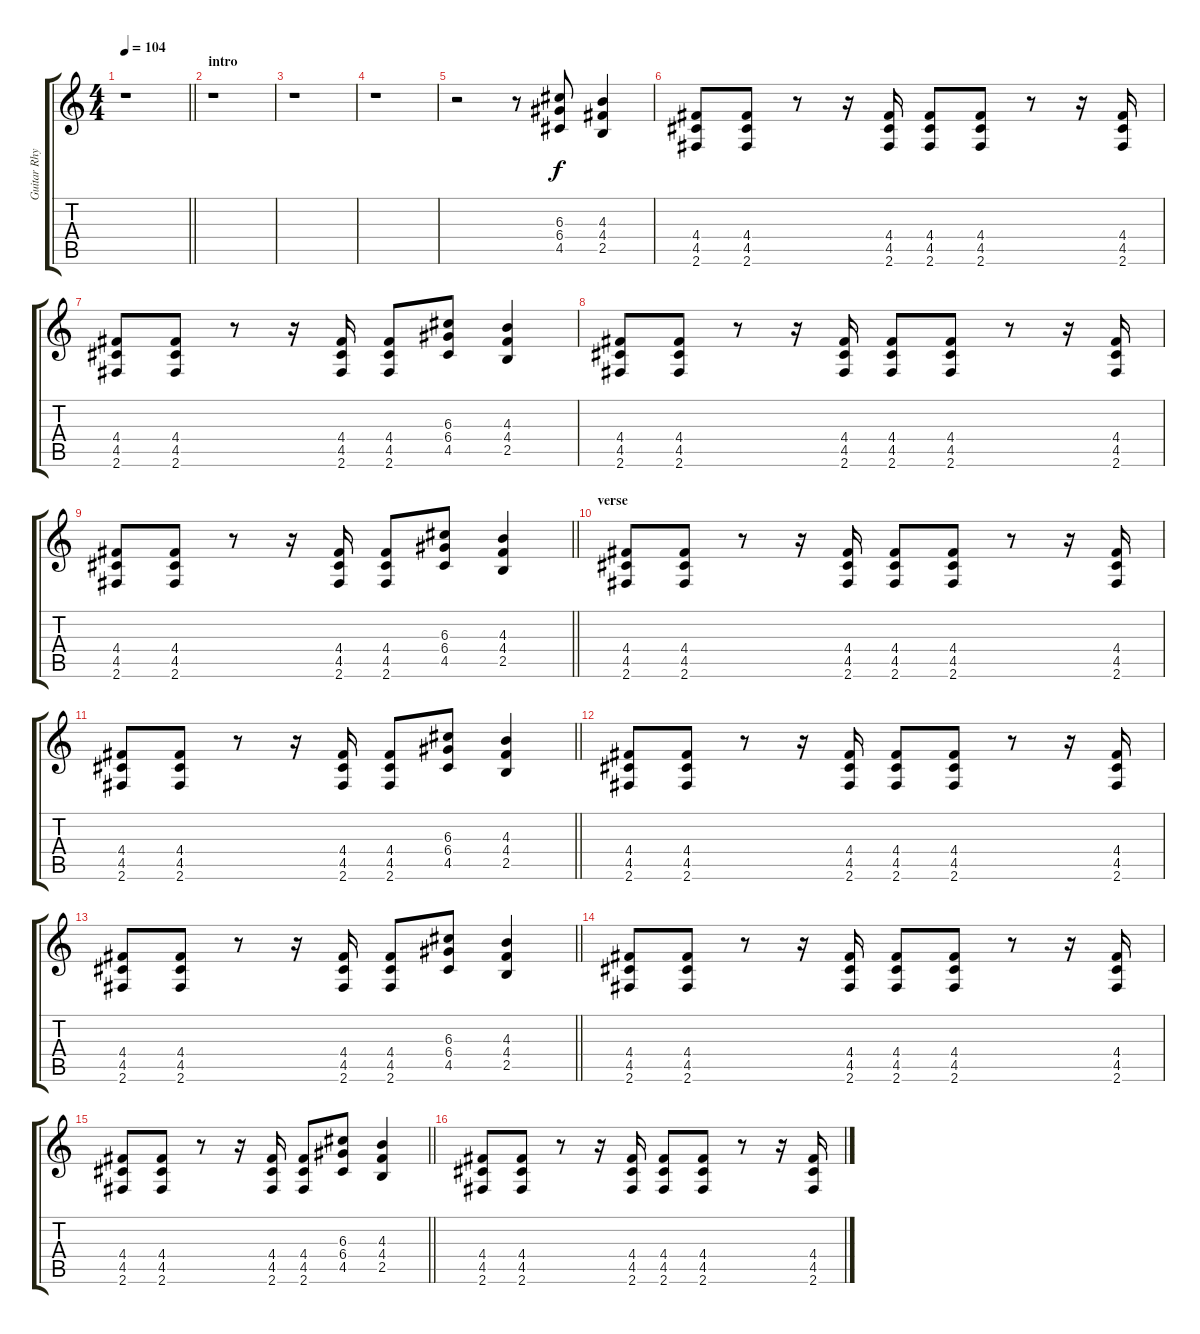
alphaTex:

\track ("Guitar Rhythm" "Guitar Rhy") {instrument distortionguitar}
\staff {score tabs}
\tuning (E4 B3 G3 D3 A2 E2) {hide}
\ts (4 4)
\tempo 104
\clef g2
\barLineRight lightlight
\ks c
r.1{dy f instrument distortionguitar} |
\section ("" "intro")
r.1 |
r.1 |
r.1 |
r.2 r.8 (6.3 6.4 4.5).8 (4.3 4.4 2.5).4 |
(4.4 4.5 2.6).8 (4.4 4.5 2.6).8 r.8 r.16 (4.4 4.5 2.6).16 (4.4 4.5 2.6).8 (4.4 4.5 2.6).8 r.8 r.16 (4.4 4.5 2.6).16 |
(4.4 4.5 2.6).8 (4.4 4.5 2.6).8 r.8 r.16 (4.4 4.5 2.6).16 (4.4 4.5 2.6).8 (6.3 6.4 4.5).8 (4.3 4.4 2.5).4 |
(4.4 4.5 2.6).8 (4.4 4.5 2.6).8 r.8 r.16 (4.4 4.5 2.6).16 (4.4 4.5 2.6).8 (4.4 4.5 2.6).8 r.8 r.16 (4.4 4.5 2.6).16 |
\barLineRight lightlight
(4.4 4.5 2.6).8 (4.4 4.5 2.6).8 r.8 r.16 (4.4 4.5 2.6).16 (4.4 4.5 2.6).8 (6.3 6.4 4.5).8 (4.3 4.4 2.5).4 |
\section ("" "verse")
(4.4 4.5 2.6).8 (4.4 4.5 2.6).8 r.8 r.16 (4.4 4.5 2.6).16 (4.4 4.5 2.6).8 (4.4 4.5 2.6).8 r.8 r.16 (4.4 4.5 2.6).16 |
\barLineRight lightlight
(4.4 4.5 2.6).8 (4.4 4.5 2.6).8 r.8 r.16 (4.4 4.5 2.6).16 (4.4 4.5 2.6).8 (6.3 6.4 4.5).8 (4.3 4.4 2.5).4 |
(4.4 4.5 2.6).8 (4.4 4.5 2.6).8 r.8 r.16 (4.4 4.5 2.6).16 (4.4 4.5 2.6).8 (4.4 4.5 2.6).8 r.8 r.16 (4.4 4.5 2.6).16 |
\barLineRight lightlight
(4.4 4.5 2.6).8 (4.4 4.5 2.6).8 r.8 r.16 (4.4 4.5 2.6).16 (4.4 4.5 2.6).8 (6.3 6.4 4.5).8 (4.3 4.4 2.5).4 |
(4.4 4.5 2.6).8 (4.4 4.5 2.6).8 r.8 r.16 (4.4 4.5 2.6).16 (4.4 4.5 2.6).8 (4.4 4.5 2.6).8 r.8 r.16 (4.4 4.5 2.6).16 |
\barLineRight lightlight
(4.4 4.5 2.6).8 (4.4 4.5 2.6).8 r.8 r.16 (4.4 4.5 2.6).16 (4.4 4.5 2.6).8 (6.3 6.4 4.5).8 (4.3 4.4 2.5).4 |
(4.4 4.5 2.6).8 (4.4 4.5 2.6).8 r.8 r.16 (4.4 4.5 2.6).16 (4.4 4.5 2.6).8 (4.4 4.5 2.6).8 r.8 r.16 (4.4 4.5 2.6).16
